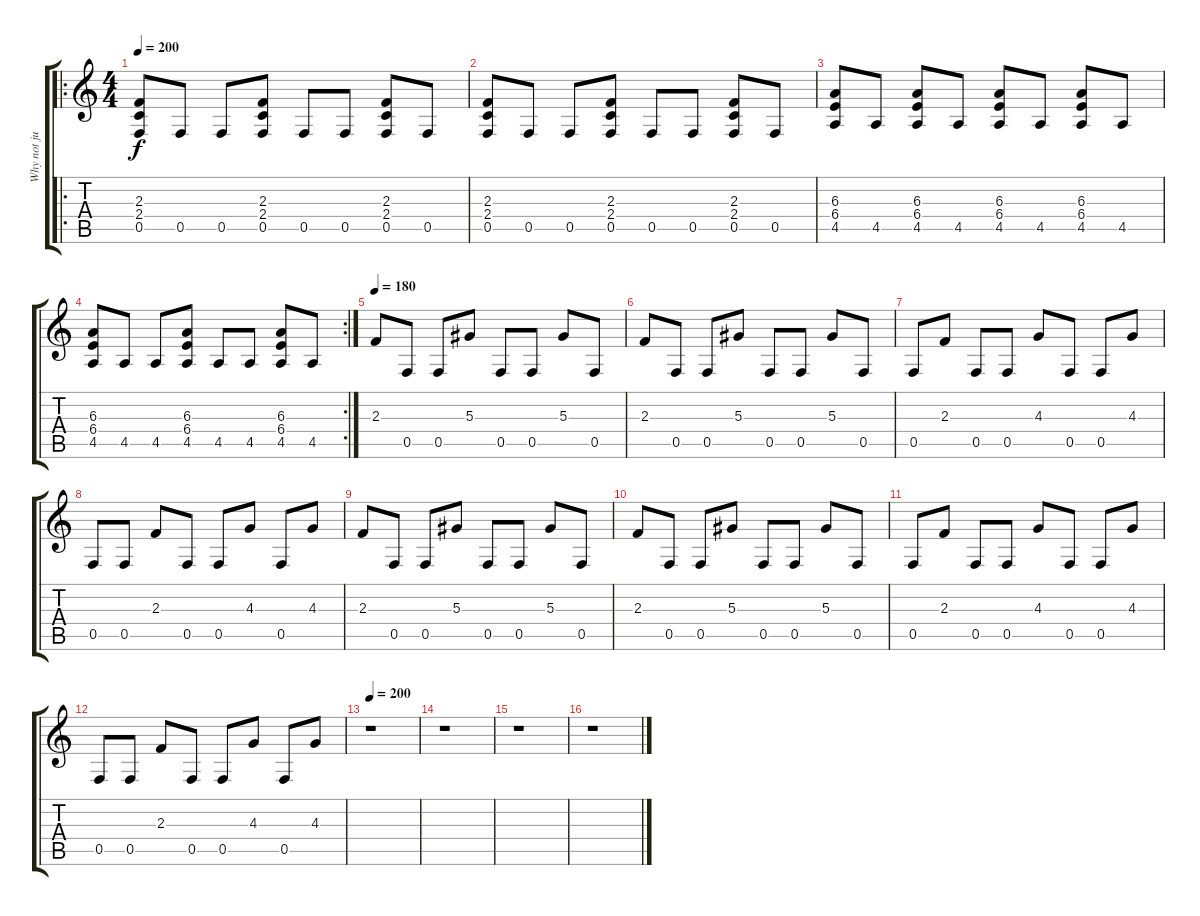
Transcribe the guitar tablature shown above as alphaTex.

\track ("Why not just get a 3rd guitarist? " "Why not ju") {instrument distortionguitar}
\staff {score tabs}
\tuning (C4 G3 Eb3 Bb2 F2 C2) {hide}
\ro
\ts (4 4)
\tempo 200
\clef g2
\ks c
(2.3 2.4 0.5).8{dy f} 0.5.8 0.5.8 (2.3 2.4 0.5).8 0.5.8 0.5.8 (2.3 2.4 0.5).8 0.5.8 |
(2.3 2.4 0.5).8 0.5.8 0.5.8 (2.3 2.4 0.5).8 0.5.8 0.5.8 (2.3 2.4 0.5).8 0.5.8 |
(6.3 6.4 4.5).8 4.5.8 (6.3 6.4 4.5).8 4.5.8 (6.3 6.4 4.5).8 4.5.8 (6.3 6.4 4.5).8 4.5.8 |
\rc 2
(6.3 6.4 4.5).8 4.5.8 4.5.8 (6.3 6.4 4.5).8 4.5.8 4.5.8 (6.3 6.4 4.5).8 4.5.8 |
\tempo 180
2.3.8 0.5.8 0.5.8 5.3.8 0.5.8 0.5.8 5.3.8 0.5.8 |
2.3.8 0.5.8 0.5.8 5.3.8 0.5.8 0.5.8 5.3.8 0.5.8 |
0.5.8 2.3.8 0.5.8 0.5.8 4.3.8 0.5.8 0.5.8 4.3.8 |
0.5.8 0.5.8 2.3.8 0.5.8 0.5.8 4.3.8 0.5.8 4.3.8 |
2.3.8 0.5.8 0.5.8 5.3.8 0.5.8 0.5.8 5.3.8 0.5.8 |
2.3.8 0.5.8 0.5.8 5.3.8 0.5.8 0.5.8 5.3.8 0.5.8 |
0.5.8 2.3.8 0.5.8 0.5.8 4.3.8 0.5.8 0.5.8 4.3.8 |
0.5.8 0.5.8 2.3.8 0.5.8 0.5.8 4.3.8 0.5.8 4.3.8 |
\tempo 200
r.1 |
r.1 |
r.1 |
r.1
